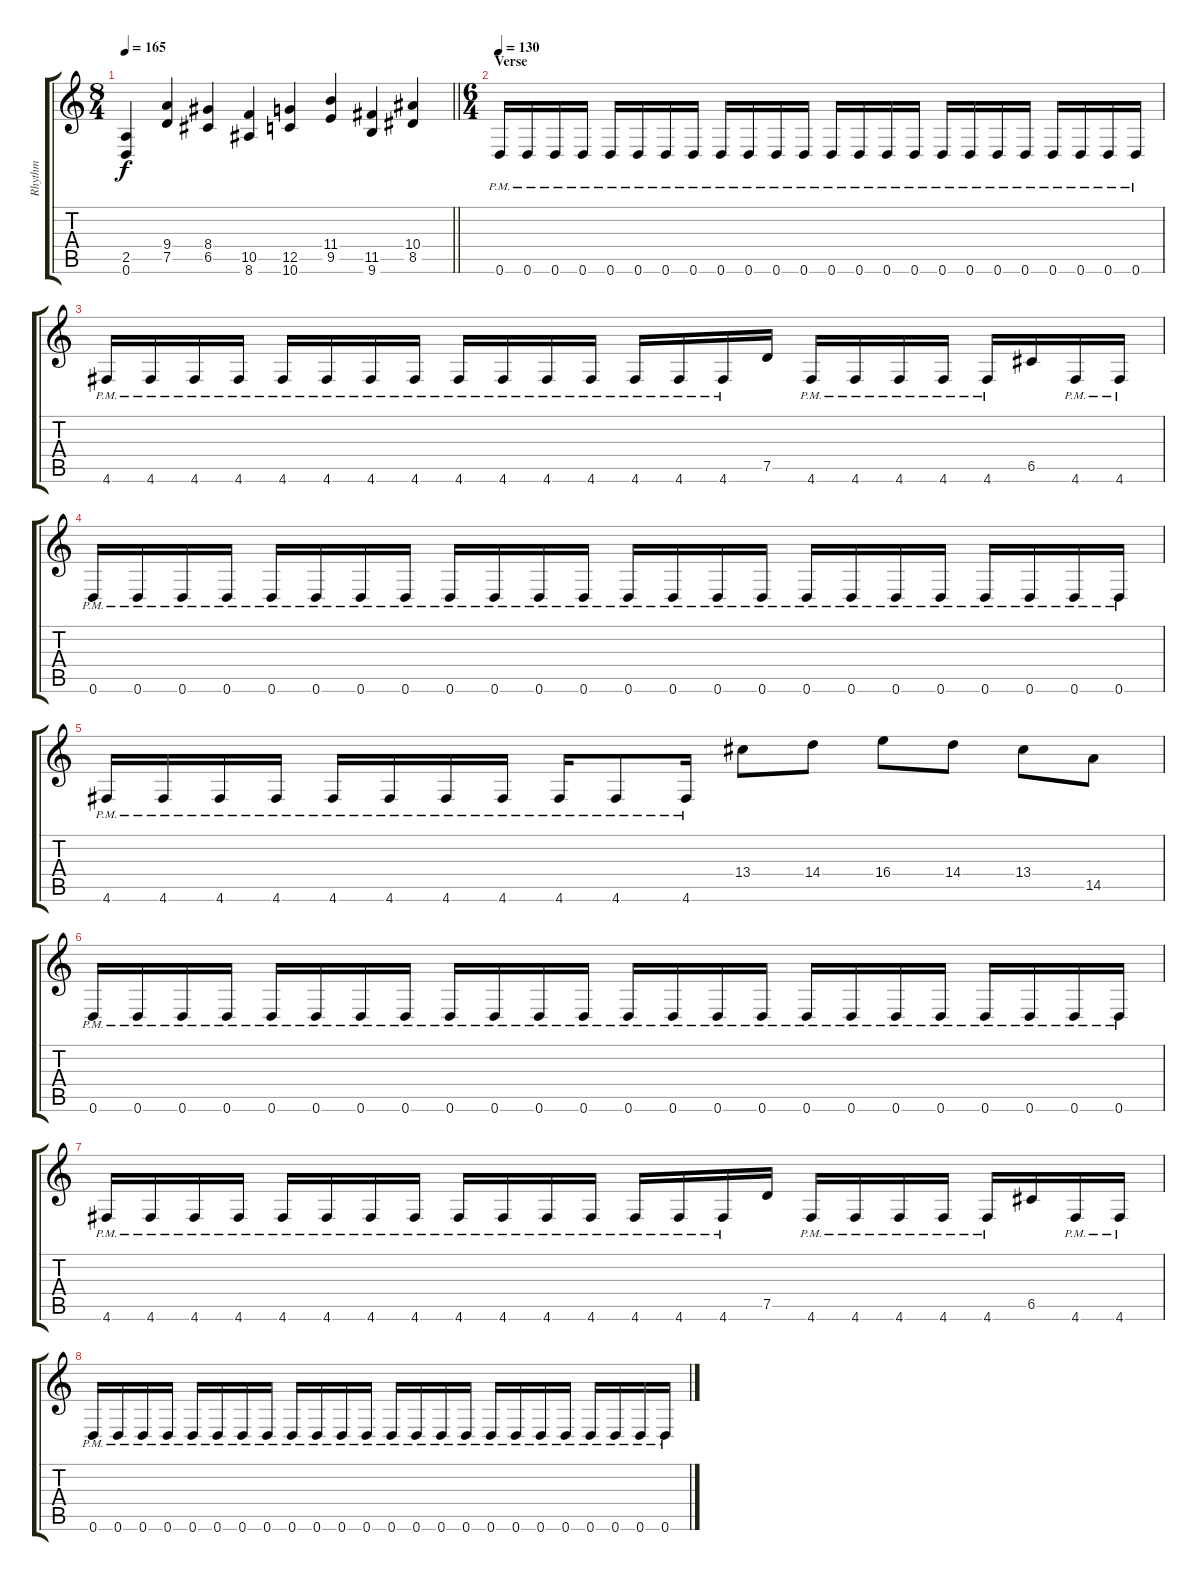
\track ("Rhythm" "Rhythm") {instrument overdrivenguitar}
\staff {score tabs}
\tuning (D4 A3 F3 C3 G2 D2) {hide}
\ts (8 4)
\tempo 165
\clef g2
\barLineRight lightlight
\ks c
(2.5 0.6).4{dy f} (9.4 7.5).4 (8.4 6.5).4 (10.5 8.6).4 (12.5 10.6).4 (11.4 9.5).4 (11.5 9.6).4 (10.4 8.5).4 |
\ts (6 4)
\section ("" "Verse")
\tempo 130
0.6{pm}.16 0.6{pm}.16 0.6{pm}.16 0.6{pm}.16 0.6{pm}.16 0.6{pm}.16 0.6{pm}.16 0.6{pm}.16 0.6{pm}.16 0.6{pm}.16 0.6{pm}.16 0.6{pm}.16 0.6{pm}.16 0.6{pm}.16 0.6{pm}.16 0.6{pm}.16 0.6{pm}.16 0.6{pm}.16 0.6{pm}.16 0.6{pm}.16 0.6{pm}.16 0.6{pm}.16 0.6{pm}.16 0.6{pm}.16 |
4.6{pm}.16 4.6{pm}.16 4.6{pm}.16 4.6{pm}.16 4.6{pm}.16 4.6{pm}.16 4.6{pm}.16 4.6{pm}.16 4.6{pm}.16 4.6{pm}.16 4.6{pm}.16 4.6{pm}.16 4.6{pm}.16 4.6{pm}.16 4.6{pm}.16 7.5.16 4.6{pm}.16 4.6{pm}.16 4.6{pm}.16 4.6{pm}.16 4.6{pm}.16 6.5.16 4.6{pm}.16 4.6{pm}.16 |
0.6{pm}.16 0.6{pm}.16 0.6{pm}.16 0.6{pm}.16 0.6{pm}.16 0.6{pm}.16 0.6{pm}.16 0.6{pm}.16 0.6{pm}.16 0.6{pm}.16 0.6{pm}.16 0.6{pm}.16 0.6{pm}.16 0.6{pm}.16 0.6{pm}.16 0.6{pm}.16 0.6{pm}.16 0.6{pm}.16 0.6{pm}.16 0.6{pm}.16 0.6{pm}.16 0.6{pm}.16 0.6{pm}.16 0.6{pm}.16 |
4.6{pm}.16 4.6{pm}.16 4.6{pm}.16 4.6{pm}.16 4.6{pm}.16 4.6{pm}.16 4.6{pm}.16 4.6{pm}.16 4.6{pm}.16 4.6{pm}.8 4.6{pm}.16 13.4.8 14.4.8 16.4.8 14.4.8 13.4.8 14.5.8 |
0.6{pm}.16 0.6{pm}.16 0.6{pm}.16 0.6{pm}.16 0.6{pm}.16 0.6{pm}.16 0.6{pm}.16 0.6{pm}.16 0.6{pm}.16 0.6{pm}.16 0.6{pm}.16 0.6{pm}.16 0.6{pm}.16 0.6{pm}.16 0.6{pm}.16 0.6{pm}.16 0.6{pm}.16 0.6{pm}.16 0.6{pm}.16 0.6{pm}.16 0.6{pm}.16 0.6{pm}.16 0.6{pm}.16 0.6{pm}.16 |
4.6{pm}.16 4.6{pm}.16 4.6{pm}.16 4.6{pm}.16 4.6{pm}.16 4.6{pm}.16 4.6{pm}.16 4.6{pm}.16 4.6{pm}.16 4.6{pm}.16 4.6{pm}.16 4.6{pm}.16 4.6{pm}.16 4.6{pm}.16 4.6{pm}.16 7.5.16 4.6{pm}.16 4.6{pm}.16 4.6{pm}.16 4.6{pm}.16 4.6{pm}.16 6.5.16 4.6{pm}.16 4.6{pm}.16 |
0.6{pm}.16 0.6{pm}.16 0.6{pm}.16 0.6{pm}.16 0.6{pm}.16 0.6{pm}.16 0.6{pm}.16 0.6{pm}.16 0.6{pm}.16 0.6{pm}.16 0.6{pm}.16 0.6{pm}.16 0.6{pm}.16 0.6{pm}.16 0.6{pm}.16 0.6{pm}.16 0.6{pm}.16 0.6{pm}.16 0.6{pm}.16 0.6{pm}.16 0.6{pm}.16 0.6{pm}.16 0.6{pm}.16 0.6{pm}.16
